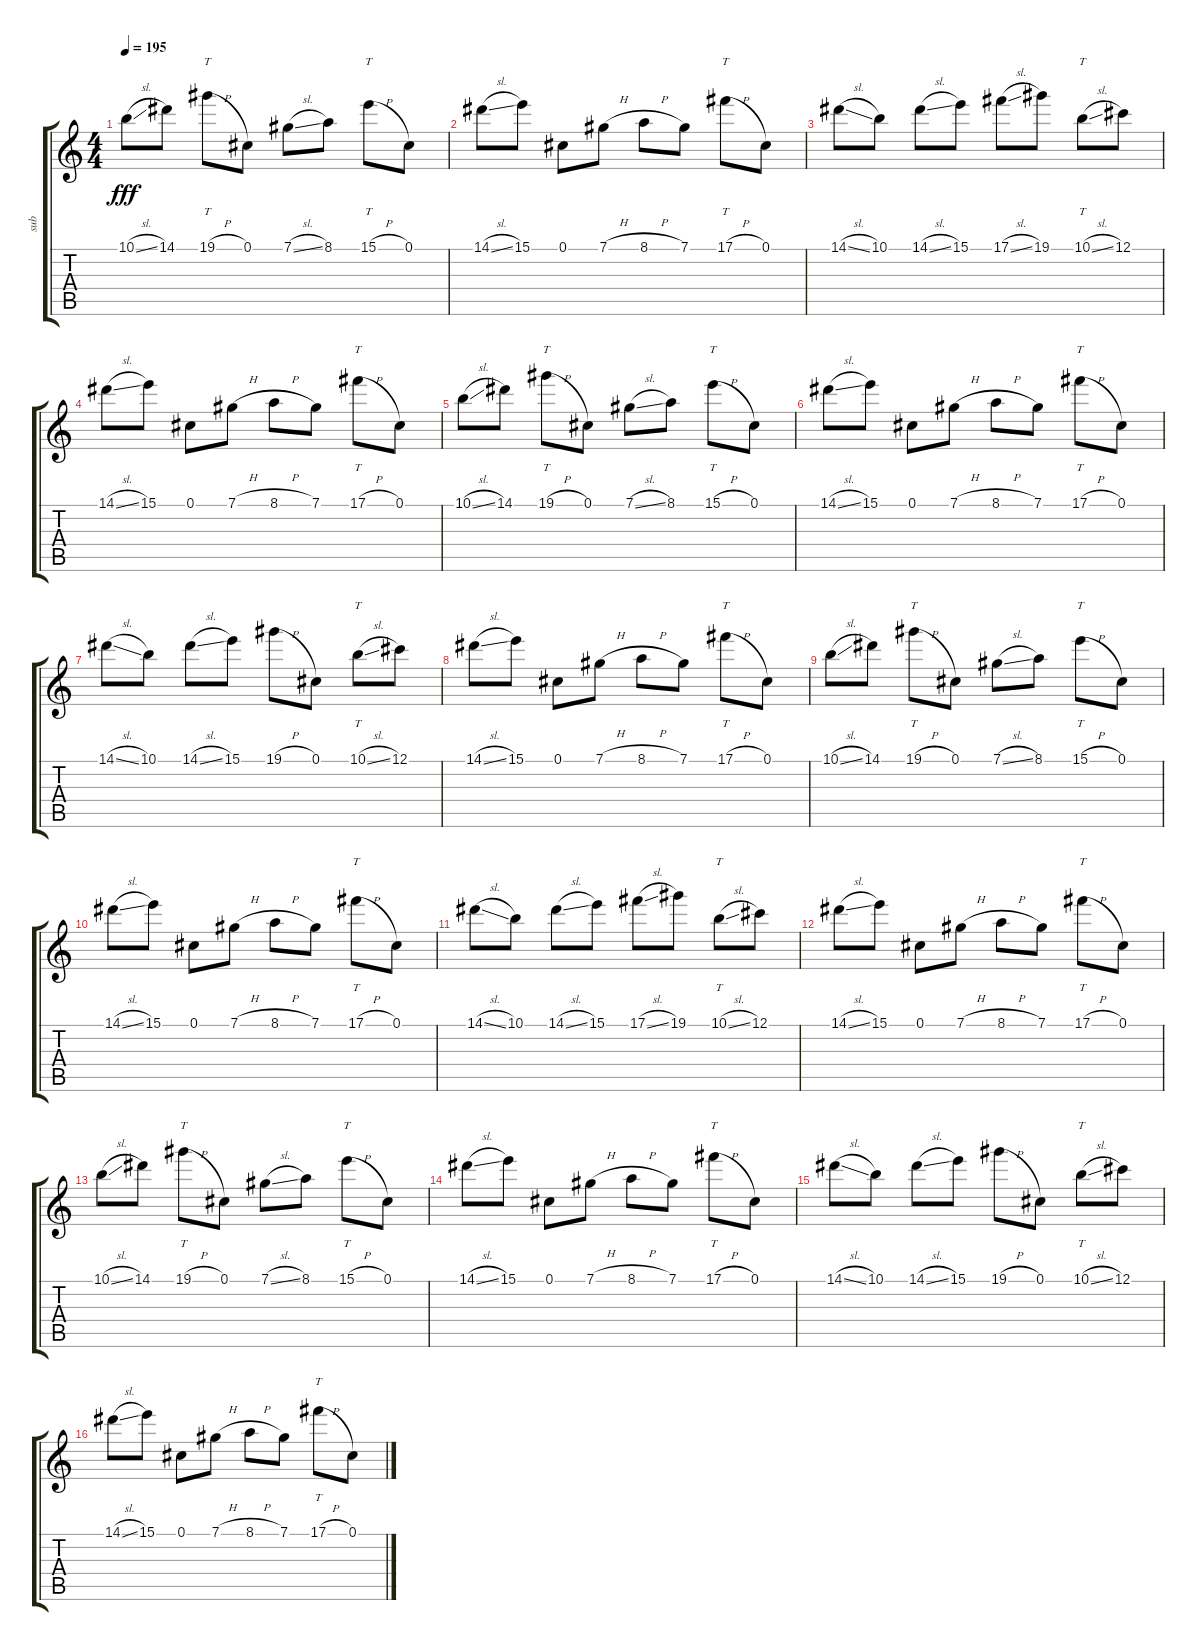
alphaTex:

\track ("sub" "sub") {instrument distortionguitar}
\staff {score tabs}
\tuning (Db4 Ab3 E3 B2 Gb2 B1) {hide}
\ts (4 4)
\tempo 195
\clef g2
\ks c
10.1{sl}.8{dy fff} 14.1.8 19.1{h}.8{tt} 0.1.8 7.1{sl}.8 8.1.8 15.1{h}.8{tt} 0.1.8 |
14.1{sl}.8 15.1.8 0.1.8 7.1{h}.8 8.1{h}.8 7.1.8 17.1{h}.8{tt} 0.1.8 |
14.1{sl}.8 10.1.8 14.1{sl}.8 15.1.8 17.1{sl}.8 19.1.8 10.1{sl}.8{tt} 12.1.8 |
14.1{sl}.8 15.1.8 0.1.8 7.1{h}.8 8.1{h}.8 7.1.8 17.1{h}.8{tt} 0.1.8 |
10.1{sl}.8 14.1.8 19.1{h}.8{tt} 0.1.8 7.1{sl}.8 8.1.8 15.1{h}.8{tt} 0.1.8 |
14.1{sl}.8 15.1.8 0.1.8 7.1{h}.8 8.1{h}.8 7.1.8 17.1{h}.8{tt} 0.1.8 |
14.1{sl}.8 10.1.8 14.1{sl}.8 15.1.8 19.1{h}.8 0.1.8 10.1{sl}.8{tt} 12.1.8 |
14.1{sl}.8 15.1.8 0.1.8 7.1{h}.8 8.1{h}.8 7.1.8 17.1{h}.8{tt} 0.1.8 |
10.1{sl}.8 14.1.8 19.1{h}.8{tt} 0.1.8 7.1{sl}.8 8.1.8 15.1{h}.8{tt} 0.1.8 |
14.1{sl}.8 15.1.8 0.1.8 7.1{h}.8 8.1{h}.8 7.1.8 17.1{h}.8{tt} 0.1.8 |
14.1{sl}.8 10.1.8 14.1{sl}.8 15.1.8 17.1{sl}.8 19.1.8 10.1{sl}.8{tt} 12.1.8 |
14.1{sl}.8 15.1.8 0.1.8 7.1{h}.8 8.1{h}.8 7.1.8 17.1{h}.8{tt} 0.1.8 |
10.1{sl}.8 14.1.8 19.1{h}.8{tt} 0.1.8 7.1{sl}.8 8.1.8 15.1{h}.8{tt} 0.1.8 |
14.1{sl}.8 15.1.8 0.1.8 7.1{h}.8 8.1{h}.8 7.1.8 17.1{h}.8{tt} 0.1.8 |
14.1{sl}.8 10.1.8 14.1{sl}.8 15.1.8 19.1{h}.8 0.1.8 10.1{sl}.8{tt} 12.1.8 |
14.1{sl}.8 15.1.8 0.1.8 7.1{h}.8 8.1{h}.8 7.1.8 17.1{h}.8{tt} 0.1.8
